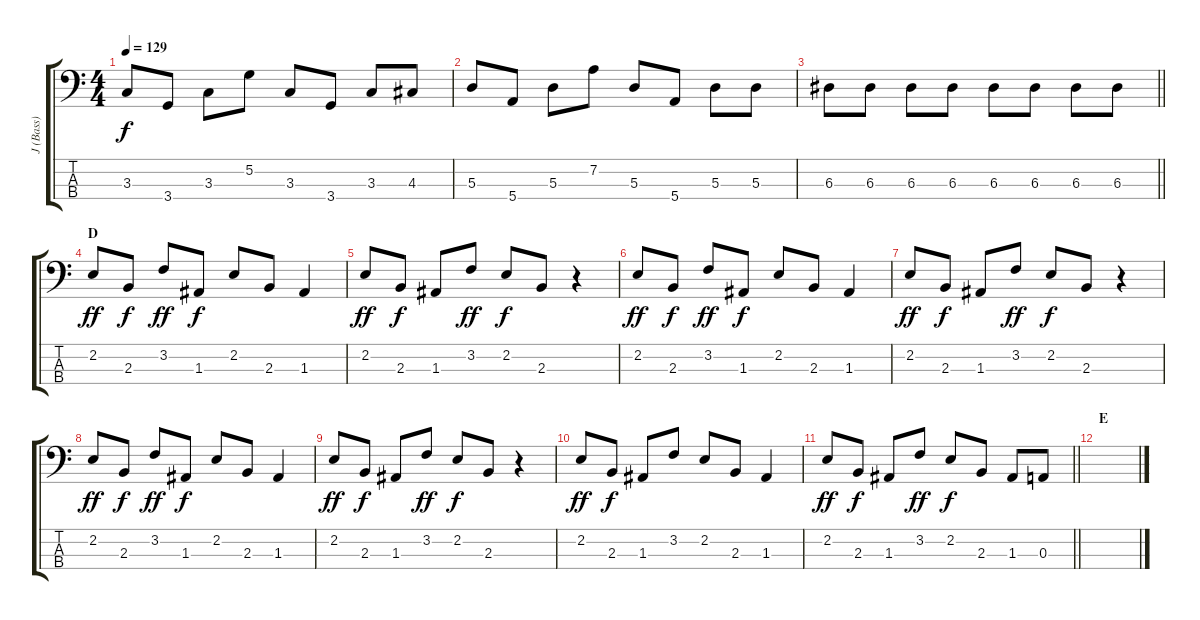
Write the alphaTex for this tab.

\track ("J (Bass)" "J (Bass)") {instrument electricbassfinger}
\staff {score tabs}
\tuning (G2 D2 A1 E1) {hide}
\ts (4 4)
\tempo 129
\clef f4
\ks c
3.3.8{dy f} 3.4.8 3.3.8 5.2.8 3.3.8 3.4.8 3.3.8 4.3.8 |
5.3.8 5.4.8 5.3.8 7.2.8 5.3.8 5.4.8 5.3.8 5.3.8 |
\barLineRight lightlight
6.3.8 6.3.8 6.3.8 6.3.8 6.3.8 6.3.8 6.3.8 6.3.8 |
\section ("" "D")
2.2.8{dy ff} 2.3.8{dy f} 3.2.8{dy ff} 1.3.8{dy f} 2.2.8 2.3.8 1.3.4 |
2.2.8{dy ff} 2.3.8{dy f} 1.3.8 3.2.8{dy ff} 2.2.8{dy f} 2.3.8 r.4 |
2.2.8{dy ff} 2.3.8{dy f} 3.2.8{dy ff} 1.3.8{dy f} 2.2.8 2.3.8 1.3.4 |
2.2.8{dy ff} 2.3.8{dy f} 1.3.8 3.2.8{dy ff} 2.2.8{dy f} 2.3.8 r.4 |
2.2.8{dy ff} 2.3.8{dy f} 3.2.8{dy ff} 1.3.8{dy f} 2.2.8 2.3.8 1.3.4 |
2.2.8{dy ff} 2.3.8{dy f} 1.3.8 3.2.8{dy ff} 2.2.8{dy f} 2.3.8 r.4 |
2.2.8{dy ff} 2.3.8{dy f} 1.3.8 3.2.8 2.2.8 2.3.8 1.3.4 |
\barLineRight lightlight
2.2.8{dy ff} 2.3.8{dy f} 1.3.8 3.2.8{dy ff} 2.2.8{dy f} 2.3.8 1.3.8 0.3.8 |
\section ("" "E")
